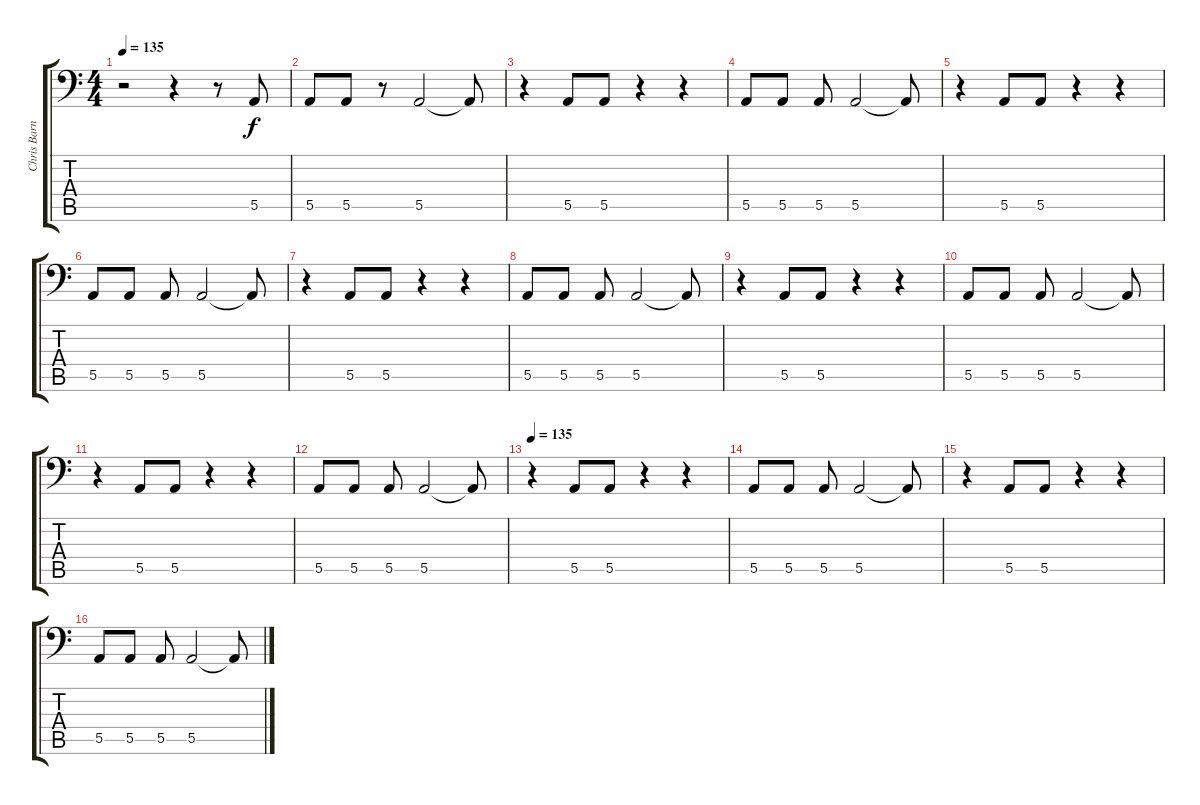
\track ("Chris Barnes (Vocals)" "Chris Barn") {instrument lead8bassandlead}
\staff {score tabs}
\tuning (B3 Gb3 D3 A2 E2 A1) {hide}
\ts (4 4)
\tempo 135
\clef f4
\ks c
r.2{dy f} r.4 r.8 5.5.8 |
5.5.8 5.5.8 r.8 5.5.2 5.5{t}.8 |
r.4{volume 10} 5.5.8 5.5.8 r.4 r.4 |
5.5.8 5.5.8 5.5.8 5.5.2 5.5{t}.8 |
r.4 5.5.8 5.5.8 r.4 r.4 |
5.5.8 5.5.8 5.5.8 5.5.2 5.5{t}.8 |
r.4 5.5.8 5.5.8 r.4 r.4 |
5.5.8 5.5.8 5.5.8 5.5.2 5.5{t}.8 |
r.4 5.5.8 5.5.8 r.4 r.4 |
5.5.8 5.5.8 5.5.8 5.5.2 5.5{t}.8 |
r.4 5.5.8 5.5.8 r.4 r.4 |
5.5.8 5.5.8 5.5.8 5.5.2 5.5{t}.8 |
\tempo 135
r.4{volume 11} 5.5.8 5.5.8 r.4 r.4 |
5.5.8 5.5.8 5.5.8 5.5.2 5.5{t}.8 |
r.4{volume 9} 5.5.8 5.5.8 r.4 r.4 |
5.5.8 5.5.8 5.5.8 5.5.2 5.5{t}.8
